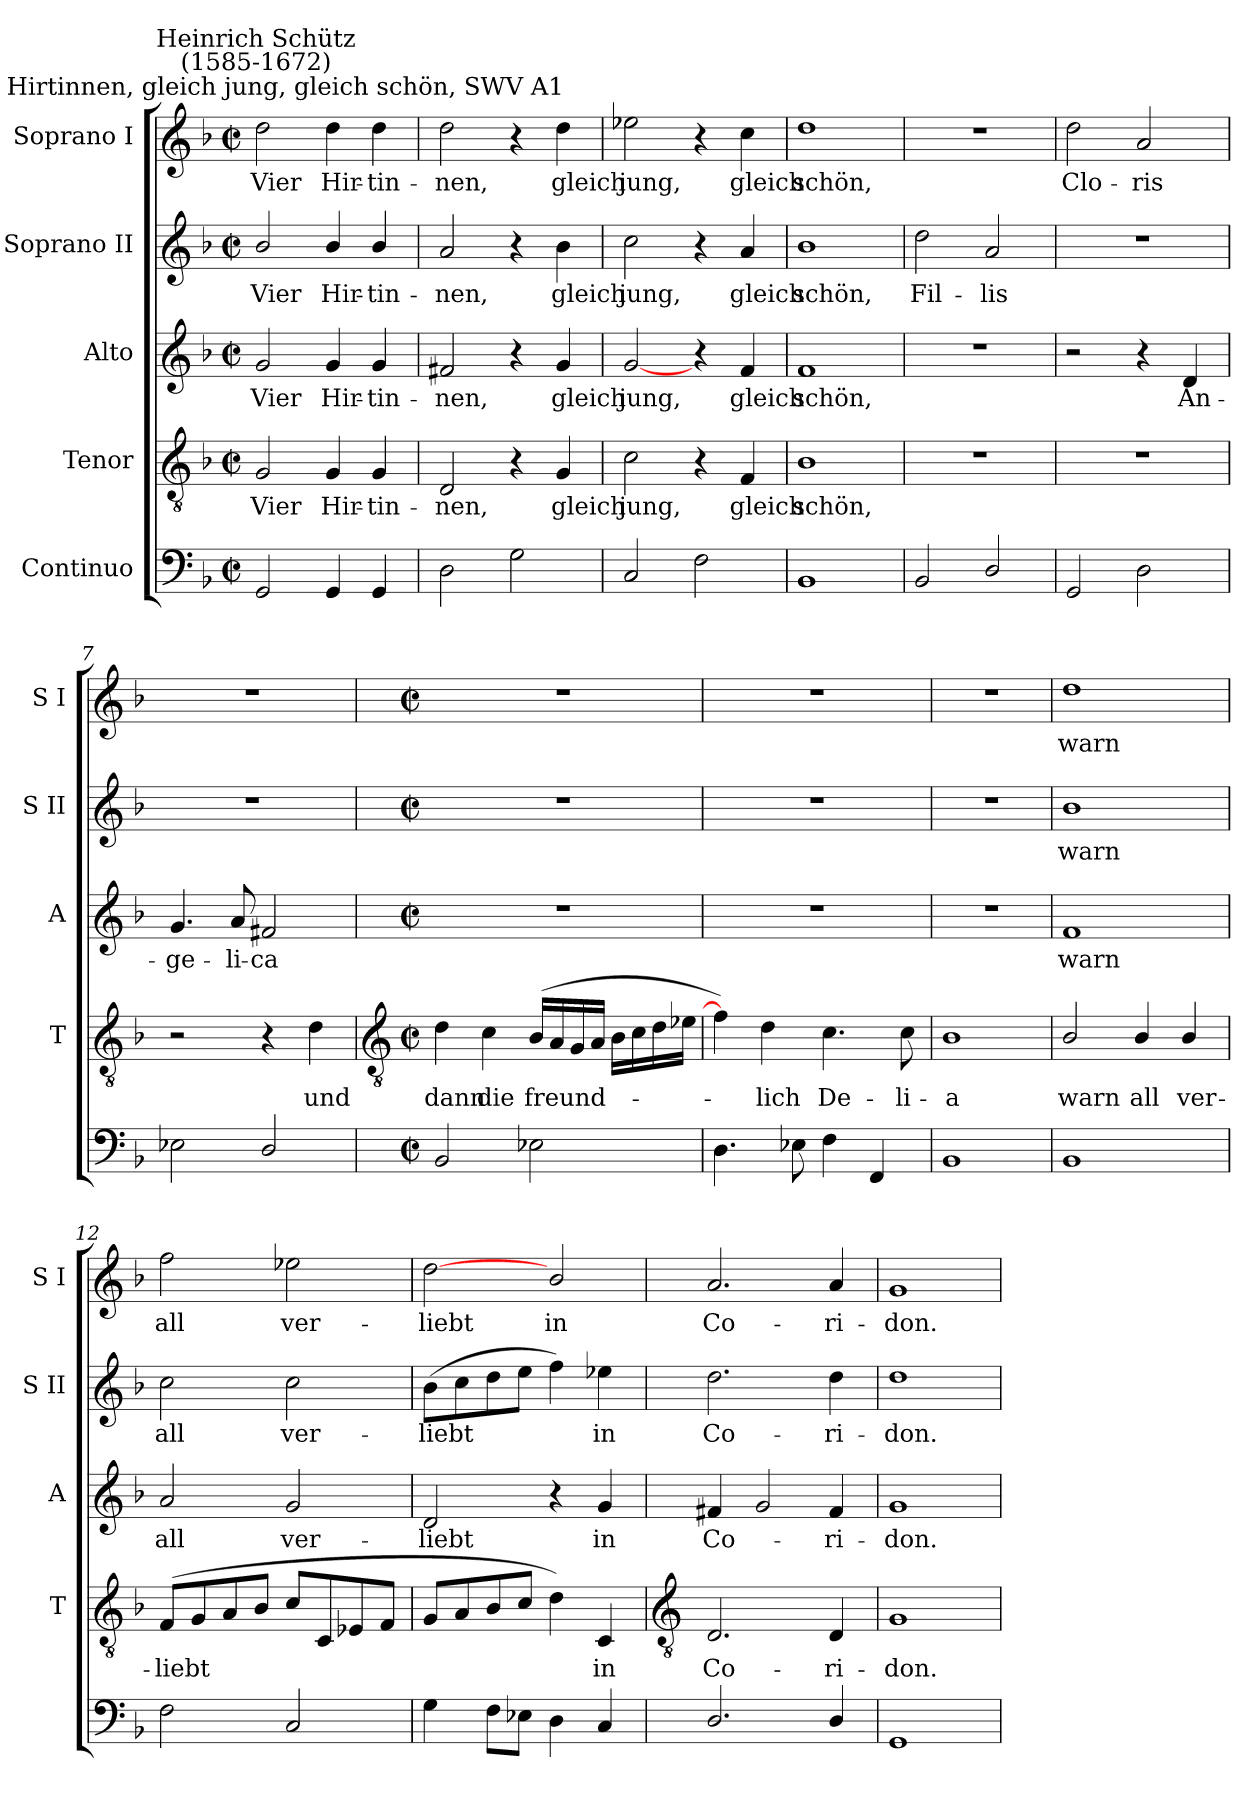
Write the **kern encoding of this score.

**kern	**kern	**text	**kern	**text	**kern	**text	**kern	**text
*part5	*part4	*part4	*part3	*part3	*part2	*part2	*part1	*part1
*staff5	*staff4	*staff4	*staff3	*staff3	*staff2	*staff2	*staff1	*staff1
*I"Continuo	*I"Tenor	*	*I"Alto	*	*I"Soprano II	*	*I"Soprano I	*
*	*I'T	*	*I'A	*	*I'S II	*	*I'S I	*
*clefF4	*clefGv2	*	*clefG2	*	*clefG2	*	*clefG2	*
*k[b-]	*k[b-]	*	*k[b-]	*	*k[b-]	*	*k[b-]	*
*F:	*F:	*	*F:	*	*F:	*	*F:	*
*M2/2	*M2/2	*	*M2/2	*	*M2/2	*	*M2/2	*
*met(c|)	*met(c|)	*	*met(c|)	*	*met(c|)	*	*met(c|)	*
=1	=1	=1	=1	=1	=1	=1	=1	=1
!	!	!	!	!	!	!	!LO:TX:a:cj:t=Vier Hirtinnen, gleich jung, gleich schön, SWV A1	!
!	!	!	!	!	!	!	!LO:TX:a:cj:t=Heinrich Schütz\n(1585-1672)	!
!	!	!LO:LY:b	!	!LO:LY:b	!	!LO:LY:b	!	!LO:LY:b
2GG	2G	Vier	2g	Vier	2b-/	Vier	2dd	Vier
!	!	!LO:LY:b	!	!LO:LY:b	!	!LO:LY:b	!	!LO:LY:b
4GG	4G	Hir-	4g	Hir-	4b-/	Hir-	4dd	Hir-
!	!	!LO:LY:b	!	!LO:LY:b	!	!LO:LY:b	!	!LO:LY:b
4GG	4G	-tin-	4g	-tin-	4b-/	-tin-	4dd	-tin-
=2	=2	=2	=2	=2	=2	=2	=2	=2
!	!	!LO:LY:b	!	!LO:LY:b	!	!LO:LY:b	!	!LO:LY:b
2D	2D	-nen,	2f#X	-nen,	2a	-nen,	2dd	-nen,
2G	4r	.	4r	.	4r	.	4r	.
!	!	!LO:LY:b	!	!LO:LY:b	!	!LO:LY:b	!	!LO:LY:b
.	4G	gleich	4g	gleich	4b-	gleich	4dd	gleich
=3	=3	=3	=3	=3	=3	=3	=3	=3
!	!	!LO:LY:b	!	!LO:LY:b	!	!LO:LY:b	!	!LO:LY:b
2C	2c	jung,	[2g	jung,	2cc	jung,	2ee-X	jung,
2F	4r	.	4r	.	4r	.	4r	.
!	!	!LO:LY:b	!	!LO:LY:b	!	!LO:LY:b	!	!LO:LY:b
.	4F	gleich	4f	gleich	4a	gleich	4cc	gleich
=4	=4	=4	=4	=4	=4	=4	=4	=4
!	!	!LO:LY:b	!	!LO:LY:b	!	!LO:LY:b	!	!LO:LY:b
1BB-	1B-	schön,	1f	schön,	1b-	schön,	1dd	schön,
=5	=5	=5	=5	=5	=5	=5	=5	=5
!	!	!	!	!	!	!LO:LY:b	!	!
2BB-	1r	.	1r	.	2dd	Fil-	1r	.
!	!	!	!	!	!	!LO:LY:b	!	!
2D/	.	.	.	.	2a	-lis	.	.
=6	=6	=6	=6	=6	=6	=6	=6	=6
!	!	!	!	!	!	!	!	!LO:LY:b
2GG	1r	.	2r	.	1r	.	2dd	Clo-
!	!	!	!	!	!	!	!	!LO:LY:b
2D	.	.	4r	.	.	.	2a	-ris
!	!	!	!	!LO:LY:b	!	!	!	!
.	.	.	4d	An-	.	.	.	.
=7	=7	=7	=7	=7	=7	=7	=7	=7
!	!	!	!	!LO:LY:b	!	!	!	!
2E-X	2r	.	4.g	-ge-	1r	.	1r	.
!	!	!	!	!LO:LY:b	!	!	!	!
.	.	.	8a	-li-	.	.	.	.
!	!	!	!	!LO:LY:b	!	!	!	!
2D/	4r	.	2f#X	-ca	.	.	.	.
!	!	!LO:LY:b	!	!	!	!	!	!
.	4d	und	.	.	.	.	.	.
!!LO:LB:g=z
=8	=8	=8	=8	=8	=8	=8	=8	=8
*	*clefGv2	*	*	*	*	*	*	*
*M2/2	*M2/2	*	*M2/2	*	*M2/2	*	*M2/2	*
*met(c|)	*met(c|)	*	*met(c|)	*	*met(c|)	*	*met(c|)	*
!	!	!LO:LY:b	!	!	!	!	!	!
2BB-	4d	dann	1r	.	1r	.	1r	.
!	!	!LO:LY:b	!	!	!	!	!	!
.	4c	die	.	.	.	.	.	.
!	!	!LO:LY:b	!	!	!	!	!	!
2E-X	(>16B-LL	freund-	.	.	.	.	.	.
.	16A	.	.	.	.	.	.	.
.	16G	.	.	.	.	.	.	.
.	16AJJ	.	.	.	.	.	.	.
.	16B-LL	.	.	.	.	.	.	.
.	16c	.	.	.	.	.	.	.
.	16d	.	.	.	.	.	.	.
.	16e-JJ	.	.	.	.	.	.	.
=9	=9	=9	=9	=9	=9	=9	=9	=9
4.D	4f])	.	1r	.	1r	.	1r	.
!	!	!LO:LY:b	!	!	!	!	!	!
.	4d	lich	.	.	.	.	.	.
8E-	.	.	.	.	.	.	.	.
!	!	!LO:LY:b	!	!	!	!	!	!
4F	4.c	De-	.	.	.	.	.	.
4FF	.	.	.	.	.	.	.	.
!	!	!LO:LY:b	!	!	!	!	!	!
.	8c	-li-	.	.	.	.	.	.
=10	=10	=10	=10	=10	=10	=10	=10	=10
!	!	!LO:LY:b	!	!	!	!	!	!
1BB-	1B-	-a	1r	.	1r	.	1r	.
=11	=11	=11	=11	=11	=11	=11	=11	=11
!	!	!LO:LY:b	!	!LO:LY:b	!	!LO:LY:b	!	!LO:LY:b
1BB-	2B-/	warn	1f	warn	1b-	warn	1dd	warn
!	!	!LO:LY:b	!	!	!	!	!	!
.	4B-/	all	.	.	.	.	.	.
!	!	!LO:LY:b	!	!	!	!	!	!
.	4B-/	ver-	.	.	.	.	.	.
=12	=12	=12	=12	=12	=12	=12	=12	=12
!	!	!LO:LY:b	!	!LO:LY:b	!	!LO:LY:b	!	!LO:LY:b
2F	(<8FL	-liebt	2a	all	2cc	all	2ff	all
.	8G	.	.	.	.	.	.	.
.	8A	.	.	.	.	.	.	.
.	8B-J	.	.	.	.	.	.	.
!	!	!	!	!LO:LY:b	!	!LO:LY:b	!	!LO:LY:b
2C	8cL	.	2g	ver-	2cc	ver-	2ee-X	ver-
.	8C	.	.	.	.	.	.	.
.	8E-X	.	.	.	.	.	.	.
.	8FJ	.	.	.	.	.	.	.
=13	=13	=13	=13	=13	=13	=13	=13	=13
!	!	!	!	!LO:LY:b	!	!LO:LY:b	!	!LO:LY:b
4G	8GL	.	2d	-liebt	(>8b-L	-liebt	[2dd	-liebt
.	8A	.	.	.	8cc	.	.	.
8FL	8B-	.	.	.	8dd	.	.	.
8E-XJ	8cJ	.	.	.	8eeJ	.	.	.
!	!	!	!	!	!	!	!	!LO:LY:b
4D	4d)	.	4r	.	4ff)	.	2b-/	in
!	!	!LO:LY:b	!	!LO:LY:b	!	!LO:LY:b	!	!
4C	4C	in	4g	in	4ee-X	in	.	.
!!LO:LB:g=z
=14	=14	=14	=14	=14	=14	=14	=14	=14
*	*clefGv2	*	*	*	*	*	*	*
!	!	!LO:LY:b	!	!LO:LY:b	!	!LO:LY:b	!	!LO:LY:b
2.D/	2.D	Co-	4f#X	Co-	2.dd	Co-	2.a	Co-
.	.	.	2g	.	.	.	.	.
!	!	!LO:LY:b	!	!LO:LY:b	!	!LO:LY:b	!	!LO:LY:b
4D/	4D	-ri-	4f#	-ri-	4dd	-ri-	4a	-ri-
=15	=15	=15	=15	=15	=15	=15	=15	=15
!	!	!LO:LY:b	!	!LO:LY:b	!	!LO:LY:b	!	!LO:LY:b
1GG	1G	-don.	1g	-don.	1dd	-don.	1g	-don.
=	=	=	=	=	=	=	=	=
*-	*-	*-	*-	*-	*-	*-	*-	*-
